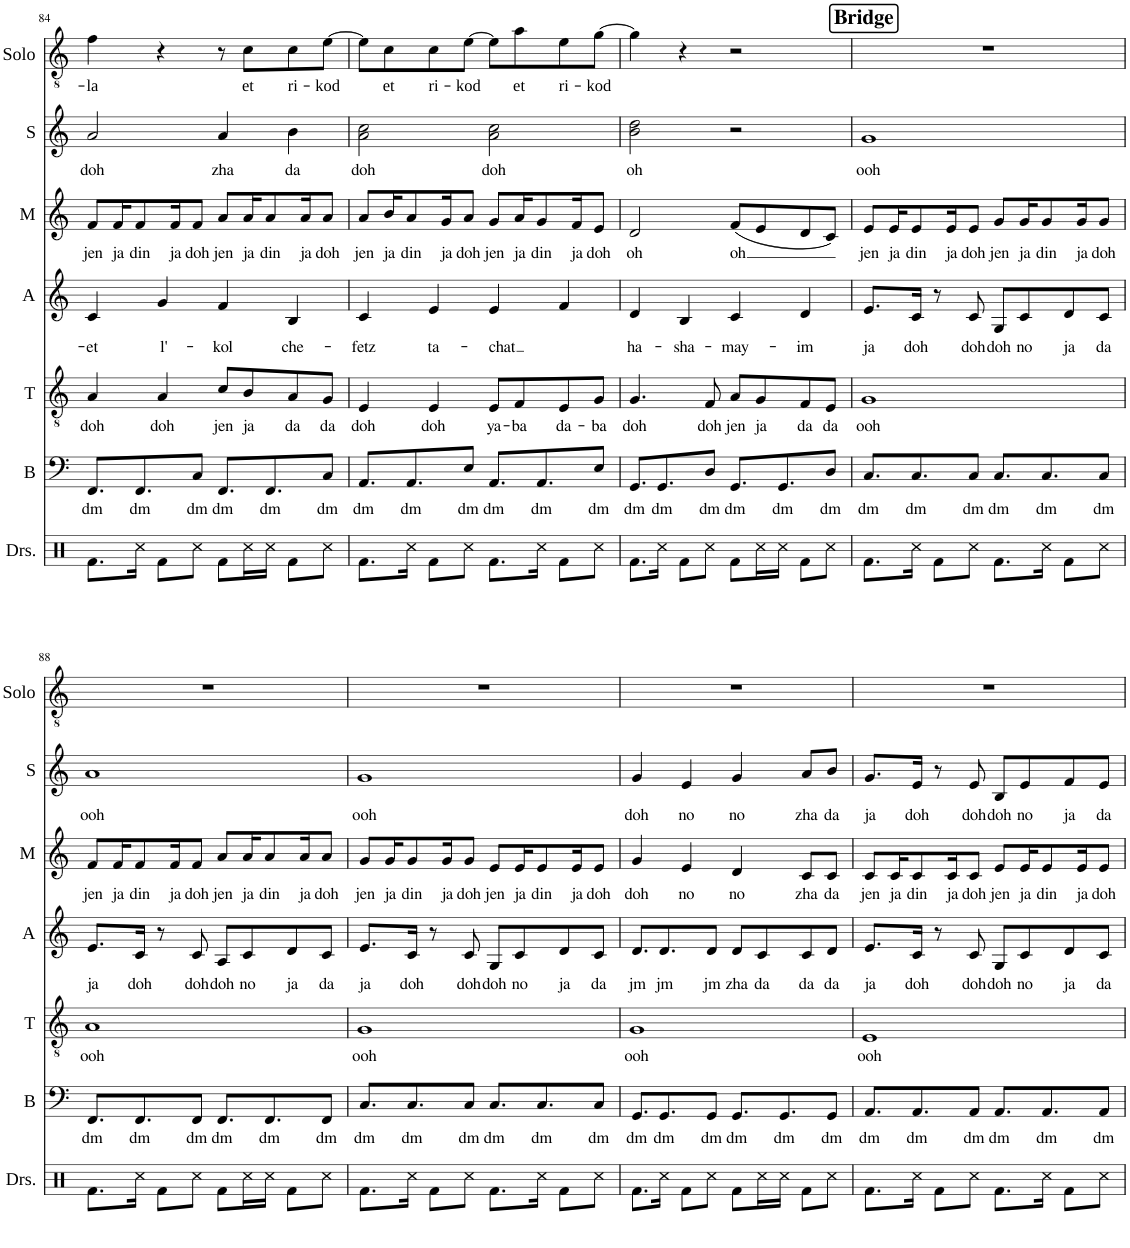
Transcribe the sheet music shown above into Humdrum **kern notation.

**kern	**kern	**text	**kern	**text	**kern	**text	**kern	**text	**kern	**text	**kern	**text
*part7	*part6	*part6	*part5	*part5	*part4	*part4	*part3	*part3	*part2	*part2	*part1	*part1
*staff7	*staff6	*staff6	*staff5	*staff5	*staff4	*staff4	*staff3	*staff3	*staff2	*staff2	*staff1	*staff1
*I"Drumset	*I"Bass	*	*I"Tenor	*	*I"Alto	*	*I"Mezzo	*	*I"Soprano	*	*I"Solo	*
*I'Drs.	*I'B	*	*I'T	*	*I'A	*	*I'M	*	*I'S	*	*I'Solo	*
!!LO:PB:g=z
*clefX	*clefF4	*	*clefGv2	*	*clefG2	*	*clefG2	*	*clefG2	*	*clefGv2	*
*k[]	*k[]	*	*k[]	*	*k[]	*	*k[]	*	*k[]	*	*k[]	*
*M4/4	*M4/4	*	*M4/4	*	*M4/4	*	*M4/4	*	*M4/4	*	*M4/4	*
=84	=84	=84	=84	=84	=84	=84	=84	=84	=84	=84	=84	=84
!	!	!LO:LY:b	!	!LO:LY:b	!	!LO:LY:b	!	!LO:LY:b	!	!LO:LY:b	!	!LO:LY:b
8.Rf\L	8.FF/L	dm	4A/	doh	4c/	-et	8f/L	jen	2a/	doh	4f\	-la
!	!	!	!	!	!	!	!	!LO:LY:b	!	!	!	!
.	.	.	.	.	.	.	16f/K	ja	.	.	.	.
!	!	!LO:LY:b	!	!	!	!	!	!LO:LY:b	!	!	!	!
16Rcc\Jk	8.FF/	dm	.	.	.	.	8f/	din	.	.	.	.
!	!	!	!	!LO:LY:b	!	!LO:LY:b	!	!	!	!	!	!
8Rf\L	.	.	4A/	doh	4g/	l'-	.	.	.	.	4r	.
!	!	!	!	!	!	!	!	!LO:LY:b	!	!	!	!
.	.	.	.	.	.	.	16f/K	ja	.	.	.	.
!	!	!LO:LY:b	!	!	!	!	!	!LO:LY:b	!	!	!	!
8Rcc\J	8C/J	dm	.	.	.	.	8f/J	doh	.	.	.	.
!	!	!LO:LY:b	!	!LO:LY:b	!	!LO:LY:b	!	!LO:LY:b	!	!LO:LY:b	!	!
8Rf\L	8.FF/L	dm	8c/L	jen	4f/	-kol	8a/L	jen	4a/	zha	8r	.
!	!	!	!	!LO:LY:b	!	!	!	!LO:LY:b	!	!	!	!LO:LY:b
16Rcc\L	.	.	8B/	ja	.	.	16a/K	ja	.	.	8c\L	et
!	!	!LO:LY:b	!	!	!	!	!	!LO:LY:b	!	!	!	!
16Rcc\JJ	8.FF/	dm	.	.	.	.	8a/	din	.	.	.	.
!	!	!	!	!LO:LY:b	!	!LO:LY:b	!	!	!	!LO:LY:b	!	!LO:LY:b
8Rf\L	.	.	8A/	da	4B/	che-	.	.	4b\	da	8c\	ri-
!	!	!	!	!	!	!	!	!LO:LY:b	!	!	!	!
.	.	.	.	.	.	.	16a/K	ja	.	.	.	.
!	!	!LO:LY:b	!	!LO:LY:b	!	!	!	!LO:LY:b	!	!	!	!LO:LY:b
8Rcc\J	8C/J	dm	8G/J	da	.	.	8a/J	doh	.	.	[8e\J	-kod
=85	=85	=85	=85	=85	=85	=85	=85	=85	=85	=85	=85	=85
!	!	!LO:LY:b	!	!LO:LY:b	!	!LO:LY:b	!	!LO:LY:b	!	!LO:LY:b	!	!
8.Rf\L	8.AA/L	dm	4E/	doh	4c/	-fetz	8a/L	jen	2a\ 2cc\	doh	8e\L]	.
!	!	!	!	!	!	!	!	!LO:LY:b	!	!	!	!LO:LY:b
.	.	.	.	.	.	.	16b/K	ja	.	.	8c\	et
!	!	!LO:LY:b	!	!	!	!	!	!LO:LY:b	!	!	!	!
16Rcc\Jk	8.AA/	dm	.	.	.	.	8a/	din	.	.	.	.
!	!	!	!	!LO:LY:b	!	!LO:LY:b	!	!	!	!	!	!LO:LY:b
8Rf\L	.	.	4E/	doh	4e/	ta-	.	.	.	.	8c\	ri-
!	!	!	!	!	!	!	!	!LO:LY:b	!	!	!	!
.	.	.	.	.	.	.	16g/K	ja	.	.	.	.
!	!	!LO:LY:b	!	!	!	!	!	!LO:LY:b	!	!	!	!LO:LY:b
8Rcc\J	8E/J	dm	.	.	.	.	8a/J	doh	.	.	[8e\J	-kod
!	!	!LO:LY:b	!	!LO:LY:b	!	!LO:LY:b	!	!LO:LY:b	!	!LO:LY:b	!	!
8.Rf\L	8.AA/L	dm	8E/L	ya-	4e/	-chat	8g/L	jen	2a\ 2cc\	doh	8e\L]	.
!	!	!	!	!LO:LY:b	!	!	!	!LO:LY:b	!	!	!	!LO:LY:b
.	.	.	8F/	-ba	.	.	16a/K	ja	.	.	8a\	et
!	!	!LO:LY:b	!	!	!	!	!	!LO:LY:b	!	!	!	!
16Rcc\Jk	8.AA/	dm	.	.	.	.	8g/	din	.	.	.	.
!	!	!	!	!LO:LY:b	!	!	!	!	!	!	!	!LO:LY:b
8Rf\L	.	.	8E/	da-	4f/	.	.	.	.	.	8e\	ri-
!	!	!	!	!	!	!	!	!LO:LY:b	!	!	!	!
.	.	.	.	.	.	.	16f/K	ja	.	.	.	.
!	!	!LO:LY:b	!	!LO:LY:b	!	!	!	!LO:LY:b	!	!	!	!LO:LY:b
8Rcc\J	8E/J	dm	8G/J	-ba	.	.	8e/J	doh	.	.	[8g\J	-kod
=86	=86	=86	=86	=86	=86	=86	=86	=86	=86	=86	=86	=86
!	!	!LO:LY:b	!	!LO:LY:b	!	!LO:LY:b	!	!LO:LY:b	!	!LO:LY:b	!	!
8.Rf\L	8.GG/L	dm	4.G/	doh	4d/	ha-	2d/	oh	2b\ 2dd\	oh	4g\]	.
!	!	!LO:LY:b	!	!	!	!	!	!	!	!	!	!
16Rcc\Jk	8.GG/	dm	.	.	.	.	.	.	.	.	.	.
!	!	!	!	!	!	!LO:LY:b	!	!	!	!	!	!
8Rf\L	.	.	.	.	4B/	-sha-	.	.	.	.	4r	.
!	!	!LO:LY:b	!	!LO:LY:b	!	!	!	!	!	!	!	!
8Rcc\J	8D/J	dm	8F/	doh	.	.	.	.	.	.	.	.
!	!	!LO:LY:b	!	!LO:LY:b	!	!LO:LY:b	!	!LO:LY:b	!	!	!	!
8Rf\L	8.GG/L	dm	8A/L	jen	4c/	-may-	(8f/L	oh	2r	.	2r	.
!	!	!	!	!LO:LY:b	!	!	!	!	!	!	!	!
16Rcc\L	.	.	8G/	ja	.	.	8e/	.	.	.	.	.
!	!	!LO:LY:b	!	!	!	!	!	!	!	!	!	!
16Rcc\JJ	8.GG/	dm	.	.	.	.	.	.	.	.	.	.
!	!	!	!	!LO:LY:b	!	!LO:LY:b	!	!	!	!	!	!
8Rf\L	.	.	8F/	da	4d/	-im	8d/	.	.	.	.	.
!	!	!LO:LY:b	!	!LO:LY:b	!	!	!	!	!	!	!	!
8Rcc\J	8D/J	dm	8E/J	da	.	.	8c/J)	.	.	.	.	.
=87	=87	=87	=87	=87	=87	=87	=87	=87	=87	=87	=87	=87
!	!	!	!	!	!	!	!	!	!	!	!LO:TX:a:B:t=Bridge	!
!	!	!LO:LY:b	!	!LO:LY:b	!	!LO:LY:b	!	!LO:LY:b	!	!LO:LY:b	!	!
8.Rf\L	8.C/L	dm	1G	ooh	8.e/L	ja	8e/L	jen	1g	ooh	1r	.
!	!	!	!	!	!	!	!	!LO:LY:b	!	!	!	!
.	.	.	.	.	.	.	16e/K	ja	.	.	.	.
!	!	!LO:LY:b	!	!	!	!LO:LY:b	!	!LO:LY:b	!	!	!	!
16Rcc\Jk	8.C/	dm	.	.	16c/Jk	doh	8e/	din	.	.	.	.
8Rf\L	.	.	.	.	8r	.	.	.	.	.	.	.
!	!	!	!	!	!	!	!	!LO:LY:b	!	!	!	!
.	.	.	.	.	.	.	16e/K	ja	.	.	.	.
!	!	!LO:LY:b	!	!	!	!LO:LY:b	!	!LO:LY:b	!	!	!	!
8Rcc\J	8C/J	dm	.	.	8c/	doh	8e/J	doh	.	.	.	.
!	!	!LO:LY:b	!	!	!	!LO:LY:b	!	!LO:LY:b	!	!	!	!
8.Rf\L	8.C/L	dm	.	.	8G/L	doh	8g/L	jen	.	.	.	.
!	!	!	!	!	!	!LO:LY:b	!	!LO:LY:b	!	!	!	!
.	.	.	.	.	8c/	no	16g/K	ja	.	.	.	.
!	!	!LO:LY:b	!	!	!	!	!	!LO:LY:b	!	!	!	!
16Rcc\Jk	8.C/	dm	.	.	.	.	8g/	din	.	.	.	.
!	!	!	!	!	!	!LO:LY:b	!	!	!	!	!	!
8Rf\L	.	.	.	.	8d/	ja	.	.	.	.	.	.
!	!	!	!	!	!	!	!	!LO:LY:b	!	!	!	!
.	.	.	.	.	.	.	16g/K	ja	.	.	.	.
!	!	!LO:LY:b	!	!	!	!LO:LY:b	!	!LO:LY:b	!	!	!	!
8Rcc\J	8C/J	dm	.	.	8c/J	da	8g/J	doh	.	.	.	.
!!LO:LB:g=z
=88	=88	=88	=88	=88	=88	=88	=88	=88	=88	=88	=88	=88
!	!	!LO:LY:b	!	!LO:LY:b	!	!LO:LY:b	!	!LO:LY:b	!	!LO:LY:b	!	!
8.Rf\L	8.FF/L	dm	1A	ooh	8.e/L	ja	8f/L	jen	1a	ooh	1r	.
!	!	!	!	!	!	!	!	!LO:LY:b	!	!	!	!
.	.	.	.	.	.	.	16f/K	ja	.	.	.	.
!	!	!LO:LY:b	!	!	!	!LO:LY:b	!	!LO:LY:b	!	!	!	!
16Rcc\Jk	8.FF/	dm	.	.	16c/Jk	doh	8f/	din	.	.	.	.
8Rf\L	.	.	.	.	8r	.	.	.	.	.	.	.
!	!	!	!	!	!	!	!	!LO:LY:b	!	!	!	!
.	.	.	.	.	.	.	16f/K	ja	.	.	.	.
!	!	!LO:LY:b	!	!	!	!LO:LY:b	!	!LO:LY:b	!	!	!	!
8Rcc\J	8FF/J	dm	.	.	8c/	doh	8f/J	doh	.	.	.	.
!	!	!LO:LY:b	!	!	!	!LO:LY:b	!	!LO:LY:b	!	!	!	!
8Rf\L	8.FF/L	dm	.	.	8A/L	doh	8a/L	jen	.	.	.	.
!	!	!	!	!	!	!LO:LY:b	!	!LO:LY:b	!	!	!	!
16Rcc\L	.	.	.	.	8c/	no	16a/K	ja	.	.	.	.
!	!	!LO:LY:b	!	!	!	!	!	!LO:LY:b	!	!	!	!
16Rcc\JJ	8.FF/	dm	.	.	.	.	8a/	din	.	.	.	.
!	!	!	!	!	!	!LO:LY:b	!	!	!	!	!	!
8Rf\L	.	.	.	.	8d/	ja	.	.	.	.	.	.
!	!	!	!	!	!	!	!	!LO:LY:b	!	!	!	!
.	.	.	.	.	.	.	16a/K	ja	.	.	.	.
!	!	!LO:LY:b	!	!	!	!LO:LY:b	!	!LO:LY:b	!	!	!	!
8Rcc\J	8FF/J	dm	.	.	8c/J	da	8a/J	doh	.	.	.	.
=89	=89	=89	=89	=89	=89	=89	=89	=89	=89	=89	=89	=89
!	!	!LO:LY:b	!	!LO:LY:b	!	!LO:LY:b	!	!LO:LY:b	!	!LO:LY:b	!	!
8.Rf\L	8.C/L	dm	1G	ooh	8.e/L	ja	8g/L	jen	1g	ooh	1r	.
!	!	!	!	!	!	!	!	!LO:LY:b	!	!	!	!
.	.	.	.	.	.	.	16g/K	ja	.	.	.	.
!	!	!LO:LY:b	!	!	!	!LO:LY:b	!	!LO:LY:b	!	!	!	!
16Rcc\Jk	8.C/	dm	.	.	16c/Jk	doh	8g/	din	.	.	.	.
8Rf\L	.	.	.	.	8r	.	.	.	.	.	.	.
!	!	!	!	!	!	!	!	!LO:LY:b	!	!	!	!
.	.	.	.	.	.	.	16g/K	ja	.	.	.	.
!	!	!LO:LY:b	!	!	!	!LO:LY:b	!	!LO:LY:b	!	!	!	!
8Rcc\J	8C/J	dm	.	.	8c/	doh	8g/J	doh	.	.	.	.
!	!	!LO:LY:b	!	!	!	!LO:LY:b	!	!LO:LY:b	!	!	!	!
8.Rf\L	8.C/L	dm	.	.	8G/L	doh	8e/L	jen	.	.	.	.
!	!	!	!	!	!	!LO:LY:b	!	!LO:LY:b	!	!	!	!
.	.	.	.	.	8c/	no	16e/K	ja	.	.	.	.
!	!	!LO:LY:b	!	!	!	!	!	!LO:LY:b	!	!	!	!
16Rcc\Jk	8.C/	dm	.	.	.	.	8e/	din	.	.	.	.
!	!	!	!	!	!	!LO:LY:b	!	!	!	!	!	!
8Rf\L	.	.	.	.	8d/	ja	.	.	.	.	.	.
!	!	!	!	!	!	!	!	!LO:LY:b	!	!	!	!
.	.	.	.	.	.	.	16e/K	ja	.	.	.	.
!	!	!LO:LY:b	!	!	!	!LO:LY:b	!	!LO:LY:b	!	!	!	!
8Rcc\J	8C/J	dm	.	.	8c/J	da	8e/J	doh	.	.	.	.
=90	=90	=90	=90	=90	=90	=90	=90	=90	=90	=90	=90	=90
!	!	!LO:LY:b	!	!LO:LY:b	!	!LO:LY:b	!	!LO:LY:b	!	!LO:LY:b	!	!
8.Rf\L	8.GG/L	dm	1G	ooh	8.d/L	jm	4g/	doh	4g/	doh	1r	.
!	!	!LO:LY:b	!	!	!	!LO:LY:b	!	!	!	!	!	!
16Rcc\Jk	8.GG/	dm	.	.	8.d/	jm	.	.	.	.	.	.
!	!	!	!	!	!	!	!	!LO:LY:b	!	!LO:LY:b	!	!
8Rf\L	.	.	.	.	.	.	4e/	no	4e/	no	.	.
!	!	!LO:LY:b	!	!	!	!LO:LY:b	!	!	!	!	!	!
8Rcc\J	8GG/J	dm	.	.	8d/J	jm	.	.	.	.	.	.
!	!	!LO:LY:b	!	!	!	!LO:LY:b	!	!LO:LY:b	!	!LO:LY:b	!	!
8Rf\L	8.GG/L	dm	.	.	8d/L	zha	4d/	no	4g/	no	.	.
!	!	!	!	!	!	!LO:LY:b	!	!	!	!	!	!
16Rcc\L	.	.	.	.	8c/	da	.	.	.	.	.	.
!	!	!LO:LY:b	!	!	!	!	!	!	!	!	!	!
16Rcc\JJ	8.GG/	dm	.	.	.	.	.	.	.	.	.	.
!	!	!	!	!	!	!LO:LY:b	!	!LO:LY:b	!	!LO:LY:b	!	!
8Rf\L	.	.	.	.	8c/	da	8c/L	zha	8a/L	zha	.	.
!	!	!LO:LY:b	!	!	!	!LO:LY:b	!	!LO:LY:b	!	!LO:LY:b	!	!
8Rcc\J	8GG/J	dm	.	.	8d/J	da	8c/J	da	8b/J	da	.	.
=91	=91	=91	=91	=91	=91	=91	=91	=91	=91	=91	=91	=91
!	!	!LO:LY:b	!	!LO:LY:b	!	!LO:LY:b	!	!LO:LY:b	!	!LO:LY:b	!	!
8.Rf\L	8.AA/L	dm	1E	ooh	8.e/L	ja	8c/L	jen	8.g/L	ja	1r	.
!	!	!	!	!	!	!	!	!LO:LY:b	!	!	!	!
.	.	.	.	.	.	.	16c/K	ja	.	.	.	.
!	!	!LO:LY:b	!	!	!	!LO:LY:b	!	!LO:LY:b	!	!LO:LY:b	!	!
16Rcc\Jk	8.AA/	dm	.	.	16c/Jk	doh	8c/	din	16e/Jk	doh	.	.
8Rf\L	.	.	.	.	8r	.	.	.	8r	.	.	.
!	!	!	!	!	!	!	!	!LO:LY:b	!	!	!	!
.	.	.	.	.	.	.	16c/K	ja	.	.	.	.
!	!	!LO:LY:b	!	!	!	!LO:LY:b	!	!LO:LY:b	!	!LO:LY:b	!	!
8Rcc\J	8AA/J	dm	.	.	8c/	doh	8c/J	doh	8e/	doh	.	.
!	!	!LO:LY:b	!	!	!	!LO:LY:b	!	!LO:LY:b	!	!LO:LY:b	!	!
8.Rf\L	8.AA/L	dm	.	.	8G/L	doh	8e/L	jen	8B/L	doh	.	.
!	!	!	!	!	!	!LO:LY:b	!	!LO:LY:b	!	!LO:LY:b	!	!
.	.	.	.	.	8c/	no	16e/K	ja	8e/	no	.	.
!	!	!LO:LY:b	!	!	!	!	!	!LO:LY:b	!	!	!	!
16Rcc\Jk	8.AA/	dm	.	.	.	.	8e/	din	.	.	.	.
!	!	!	!	!	!	!LO:LY:b	!	!	!	!LO:LY:b	!	!
8Rf\L	.	.	.	.	8d/	ja	.	.	8f/	ja	.	.
!	!	!	!	!	!	!	!	!LO:LY:b	!	!	!	!
.	.	.	.	.	.	.	16e/K	ja	.	.	.	.
!	!	!LO:LY:b	!	!	!	!LO:LY:b	!	!LO:LY:b	!	!LO:LY:b	!	!
8Rcc\J	8AA/J	dm	.	.	8c/J	da	8e/J	doh	8e/J	da	.	.
=	=	=	=	=	=	=	=	=	=	=	=	=
*-	*-	*-	*-	*-	*-	*-	*-	*-	*-	*-	*-	*-
